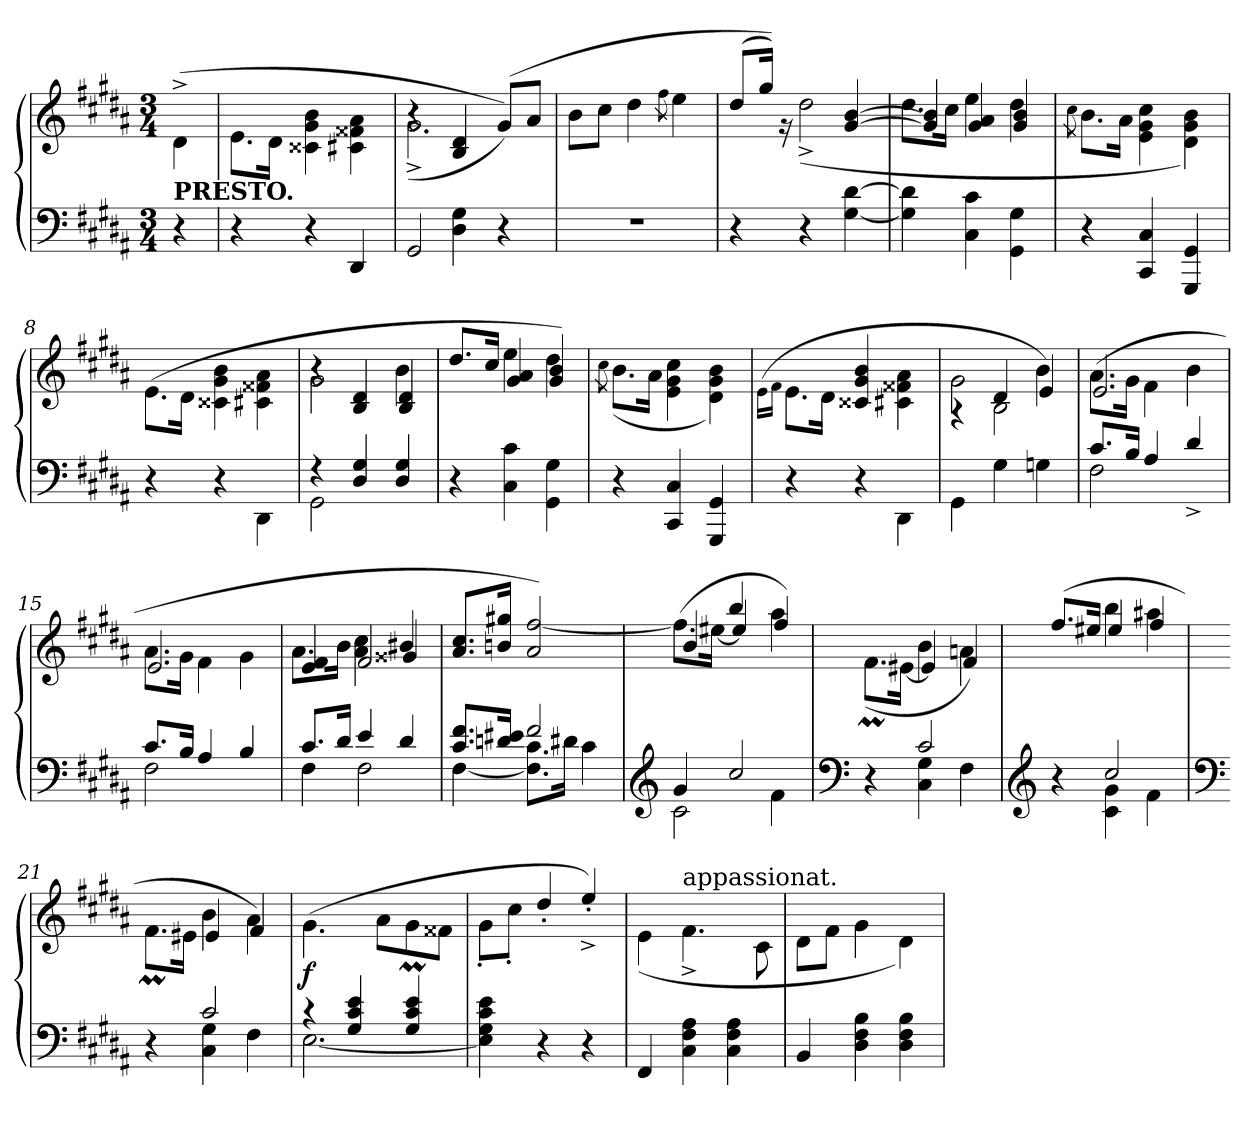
**kern	**kern	**dynam
*part1	*part1	*part1
*staff2	*staff1	*staff1/2
*clefF4	*clefG2	*
*k[f#c#g#d#a#]	*k[f#c#g#d#a#]	*
*g#:	*g#:	*
*M3/4	*M3/4	*
=1	=1	=1
*	*^	*
!	!LO:TX:b:B:t=PRESTO.	!	!
4r	4ryy	(>4d#^\	.
=2	=2	=2	=2
4r	2.ryy	8.e\L	.
.	.	16d#\Jk	.
4r	.	4c##X\ 4g#\ 4b\	.
4DD#/	.	4c#X\ 4f##X\ 4a#\	.
=3	=3	=3	=3
*^	*	*^	*
4ryy	2GG#/	2.ryy	(<2.g#^\	4r	.
4D#\ 4G#\	.	.	.	4B/ 4d#/	.
4r	4ryy	.	.	(>8g#/L))	.
.	.	.	.	8a#/J	.
*v	*v	*	*	*	*
*	*	*v	*v	*
=4	=4	=4	=4
2.r	2.ryy	8b\L	.
.	.	8cc#\J	.
.	.	4dd#\	.
.	.	8qff#\	.
.	.	4ee\	.
=5	=5	=5	=5
*	*	*^	*
4r	2.ryy	4ryy	(>8dd#/L	.
.	.	.	16gg#/Jk))	.
.	.	.	16r	.
4r	.	(<2dd#^\	4ryy	.
[4G#\ [4d#\	.	.	[4g#/ [4b/	.
=6	=6	=6	=6	=6
4G#\] 4d#\]	2.ryy	8.dd#\L	4g#/] 4b/]	.
.	.	16cc#\Jk	.	.
4C#\ 4c#\	.	4ee\	4g#/ 4a#/	.
4GG#\ 4G#\	.	4dd#\	4g#/ 4b/	.
*	*	*v	*v	*
=7	=7	=7	=7
.	.	8qcc#\	.
4r	2.ryy	8.b\L	.
.	.	16a#\Jk	.
4CC#/ 4C#/	.	4e\ 4g#\ 4cc#\	.
4GGG#/ 4GG#/	.	4d#\ 4g#\ 4b\)	.
!!LO:LB:g=z	!!
=8	=8	=8	=8
4r	2.ryy	(>8.e\L	.
.	.	16d#\Jk	.
4r	.	4c##X\ 4g#\ 4b\	.
4DD#\	.	4c#X\ 4f##X\ 4a#\	.
=9	=9	=9	=9
*^	*	*^	*
4r	2GG#\	2.ryy	2g#\	4r	.
4D#/ 4G#/	.	.	.	4B/ 4d#/	.
4D#/ 4G#/	4ryy	.	4b\	4B/ 4d#/	.
*v	*v	*	*	*	*
=10	=10	=10	=10	=10
4r	2.ryy	8.dd#/L	4ryy	.
.	.	16cc#/Jk	.	.
4C#\ 4c#\	.	4ee\	4g#/ 4a#/	.
4GG#\ 4G#\	.	4dd#\	4g#/ 4b/)	.
*	*	*v	*v	*
=11	=11	=11	=11
.	.	8qcc#\	.
4r	2.ryy	(<8.b\L	.
.	.	16a#\Jk	.
4CC#/ 4C#/	.	4e\ 4g#\ 4cc#\	.
4GGG#/ 4GG#/	.	4d#\ 4g#\ 4b\)	.
=12	=12	=12	=12
.	.	(>16qe\LL	.
.	.	16qf#\JJ	.
4r	2.ryy	8.e\L	.
.	.	16d#\Jk	.
4r	.	4c##X/ 4g#/ 4b/	.
4DD#\	.	4c#X\ 4f##X\ 4a#\	.
=13	=13	=13	=13
*	*	*^	*
4GG#\	4ryy	2g#\	4r	.
4G#\	2B\	.	4d#/	.
4Gn\	.	4b\	4e/)	.
=14	=14	=14	=14	=14
*^	*	*	*	*
8.c#/L	2F#\	2.ryy	(<8.a#\L	2.e/	.
16B/Jk	.	.	16g#\Jk	.	.
4A#/	.	.	4f#\	.	.
4d#^/	4ryy	.	4b\	.	.
!!LO:LB:g=z	!!	!!
=15	=15	=15	=15	=15	=15
8.c#/L	2F#\	2.ryy	8.a#\L	2.e/	.
16B/Jk	.	.	16g#\Jk	.	.
4A#/	.	.	4f#\	.	.
4B/	4ryy	.	4g#\	.	.
=16	=16	=16	=16	=16	=16
8.c#/L	4F#\	4e/ 4f#/	8.a#\L	2ryy	.
16d#/Jk	.	.	16b\Jk	.	.
4e/	2F#\	2f#/	4a#\ 4cc#\	.	.
4d#/	.	.	4b#X/	4g##X/	.
*	*	*	*v	*v	*
=17	=17	=17	=17	=17
8.c#/ 8.f#/L	[4F#\	2.ryy	8.a#/ 8.cc#/L	.
16dn/ 16e#X/Jk	.	.	16bn/ 16gg#X/Jk	.
2f#/	8.F#\] 8.c#\L	.	2a#/ [2ff#/)	.
.	16d#X\Jk	.	.	.
.	4c#\	.	.	.
*	*	*v	*v	*
=18	=18	=18	=18
*clefG2	*	*	*
*	*	*^	*
*	*	*	*^	*
4g#/	2c#\	2.ryy	(>8.ff#\L]	4b/	.
.	.	.	[16ee#X\Jk	.	.
2cc#/	.	.	4bb/	4ee#/]	.
.	4f#\	.	4aa#\	4ff#/)	.
=19	=19	=19	=19	=19	=19
*clefF4	*	*	*	*	*
4r	4ryy	2.ryy	(>8.f#M\L	4ryy	.
.	.	.	[16e#X\Jk	.	.
2c#/	4C#\ 4G#\	.	4b\	4e#/]	.
.	4F#\	.	4an\	4f#/)	.
!!LO:LB:g=z	!!	!!
=20	=20	=20	=20	=20	=20
*clefG2	*	*	*	*	*
4r	4ryy	2.ryy	(>8.ff#/L	4ryy	.
.	.	.	16ee#X/Jk	.	.
2cc#/	4c#\ 4g#\	.	4bb\	4ee#/	.
.	4f#\	.	4aa#X\	4ff#/	.
=21	=21	=21	=21	=21	=21
*clefF4	*	*	*	*	*
4r	4ryy	2.ryy	8.f#M\L	4ryy	.
.	.	.	16e#X\Jk	.	.
2c#/	4C#\ 4G#\	.	4b\	4e#/	.
.	4F#\	.	4a#\	4f#/)	.
=22	=22	=22	=22	=22	=22
!	!	!	!	!	!LO:DY:b
*	*	*	*v	*v	*
4r	[2.E\	2.ryy	(<4.g#\	f
4G#/ 4c#/ 4e/	.	.	.	.
.	.	.	8a#\L	.
4G#/ 4c#/ 4e/	.	.	8g#M\	.
.	.	.	8f##X\J	.
*v	*v	*	*	*
=23	=23	=23	=23
4E\] 4G#\ 4c#\ 4e\	2.ryy	8g#'\L	.
.	.	8cc#'\J	.
4r	.	4dd#'/	.
4r	.	4ee'^/)	.
=24	=24	=24	=24
4FF#/	2.ryy	(<4e\	.
!	!	!LO:TX:a:t=appassionat.	!
4C#\ 4F#\ 4A#\	.	4.f#^\	.
4C#\ 4F#\ 4A#\	.	.	.
.	.	8c#\	.
=25	=25	=25	=25
4BB/	2.ryy	8d#\L	.
.	.	8f#\J	.
4D#\ 4F#\ 4B\	.	4g#\	.
4D#\ 4F#\ 4B\	.	4d#\)	.
*	*v	*v	*
=	=	=
*-	*-	*-
